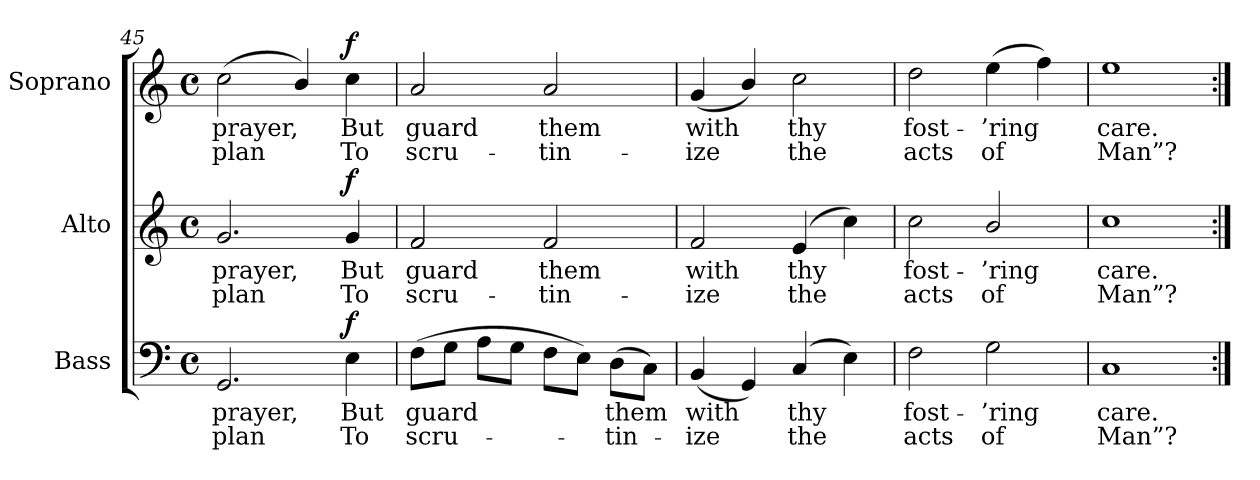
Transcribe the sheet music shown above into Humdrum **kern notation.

**kern	**text	**text	**dynam	**kern	**text	**text	**dynam	**kern	**text	**text	**dynam
*part3	*part3	*part3	*part3	*part2	*part2	*part2	*part2	*part1	*part1	*part1	*part1
*staff3	*staff3	*staff3	*staff3	*staff2	*staff2	*staff2	*staff2	*staff1	*staff1	*staff1	*staff1
*I"Bass	*	*	*	*I"Alto	*	*	*	*I"Soprano	*	*	*
*clefF4	*	*	*	*clefG2	*	*	*	*clefG2	*	*	*
*k[]	*	*	*	*k[]	*	*	*	*k[]	*	*	*
*C:	*	*	*	*C:	*	*	*	*C:	*	*	*
*M4/4	*	*	*	*M4/4	*	*	*	*M4/4	*	*	*
*met(c)	*	*	*	*met(c)	*	*	*	*met(c)	*	*	*
=45	=45	=45	=45	=45	=45	=45	=45	=45	=45	=45	=45
!	!LO:LY:b:color=#000000	!LO:LY:b:color=#000000	!	!	!	!	!	!	!	!	!
!	!	!	!	!	!LO:LY:b:color=#000000	!LO:LY:b:color=#000000	!	!	!	!	!
!	!	!	!	!	!	!	!	!	!LO:LY:b:color=#000000	!LO:LY:b:color=#000000	!
2.GGi/	prayer,	plan	.	2.gi/	prayer,	plan	.	(2cci\	prayer,	plan	.
.	.	.	.	.	.	.	.	4bi/)	.	.	.
!	!LO:LY:b:color=#000000	!LO:LY:b:color=#000000	!	!	!	!	!	!	!	!	!
!	!	!	!	!	!LO:LY:b:color=#000000	!LO:LY:b:color=#000000	!	!	!	!	!
!	!	!	!	!	!	!	!	!	!LO:LY:b:color=#000000	!LO:LY:b:color=#000000	!
4Ei\	But	To	f	4gi/	But	To	f	4cci\	But	To	f
!!LO:LB:g=z
=46	=46	=46	=46	=46	=46	=46	=46	=46	=46	=46	=46
!	!LO:LY:b:color=#000000	!LO:LY:b:color=#000000	!	!	!	!	!	!	!	!	!
!	!	!	!	!	!LO:LY:b:color=#000000	!LO:LY:b:color=#000000	!	!	!	!	!
!	!	!	!	!	!	!	!	!	!LO:LY:b:color=#000000	!LO:LY:b:color=#000000	!
(8Fi\L	guard	scru-	.	2fi/	guard	scru-	.	2ai/	guard	scru-	.
8Gi\J	.	.	.	.	.	.	.	.	.	.	.
8Ai\L	.	.	.	.	.	.	.	.	.	.	.
8Gi\J	.	.	.	.	.	.	.	.	.	.	.
!	!	!	!	!	!LO:LY:b:color=#000000	!LO:LY:b:color=#000000	!	!	!	!	!
!	!	!	!	!	!	!	!	!	!LO:LY:b:color=#000000	!LO:LY:b:color=#000000	!
8Fi\L	.	.	.	2fi/	them	-tin-	.	2ai/	them	-tin-	.
8Ei\J)	.	.	.	.	.	.	.	.	.	.	.
!	!LO:LY:b:color=#000000	!LO:LY:b:color=#000000	!	!	!	!	!	!	!	!	!
(8Di\L	them	-tin-	.	.	.	.	.	.	.	.	.
8Ci\J)	.	.	.	.	.	.	.	.	.	.	.
=47	=47	=47	=47	=47	=47	=47	=47	=47	=47	=47	=47
!	!LO:LY:b:color=#000000	!LO:LY:b:color=#000000	!	!	!	!	!	!	!	!	!
!	!	!	!	!	!LO:LY:b:color=#000000	!LO:LY:b:color=#000000	!	!	!	!	!
!	!	!	!	!	!	!	!	!	!LO:LY:b:color=#000000	!LO:LY:b:color=#000000	!
(4BBi/	with	-ize	.	2fi/	with	-ize	.	(4gi/	with	-ize	.
4GGi/)	.	.	.	.	.	.	.	4bi/)	.	.	.
!	!LO:LY:b:color=#000000	!LO:LY:b:color=#000000	!	!	!	!	!	!	!	!	!
!	!	!	!	!	!LO:LY:b:color=#000000	!LO:LY:b:color=#000000	!	!	!	!	!
!	!	!	!	!	!	!	!	!	!LO:LY:b:color=#000000	!LO:LY:b:color=#000000	!
(4Ci/	thy	the	.	(4ei/	thy	the	.	2cci\	thy	the	.
4Ei\)	.	.	.	4cci\)	.	.	.	.	.	.	.
=48	=48	=48	=48	=48	=48	=48	=48	=48	=48	=48	=48
!	!LO:LY:b:color=#000000	!LO:LY:b:color=#000000	!	!	!	!	!	!	!	!	!
!	!	!	!	!	!LO:LY:b:color=#000000	!LO:LY:b:color=#000000	!	!	!	!	!
!	!	!	!	!	!	!	!	!	!LO:LY:b:color=#000000	!LO:LY:b:color=#000000	!
2Fi\	fost-	acts	.	2cci\	fost-	acts	.	2ddi\	fost-	acts	.
!	!LO:LY:b:color=#000000	!LO:LY:b:color=#000000	!	!	!	!	!	!	!	!	!
!	!	!	!	!	!LO:LY:b:color=#000000	!LO:LY:b:color=#000000	!	!	!	!	!
!	!	!	!	!	!	!	!	!	!LO:LY:b:color=#000000	!LO:LY:b:color=#000000	!
2Gi\	-’ring	of	.	2bi/	-’ring	of	.	(4eei\	-’ring	of	.
.	.	.	.	.	.	.	.	4ffi\)	.	.	.
=49	=49	=49	=49	=49	=49	=49	=49	=49	=49	=49	=49
!	!LO:LY:b:color=#000000	!LO:LY:b:color=#000000	!	!	!	!	!	!	!	!	!
!	!	!	!	!	!LO:LY:b:color=#000000	!LO:LY:b:color=#000000	!	!	!	!	!
!	!	!	!	!	!	!	!	!	!LO:LY:b:color=#000000	!LO:LY:b:color=#000000	!
1Ci	care.	Man”?	.	1cci	care.	Man”?	.	1eei	care.	Man”?	.
=:|!	=:|!	=:|!	=:|!	=:|!	=:|!	=:|!	=:|!	=:|!	=:|!	=:|!	=:|!
*-	*-	*-	*-	*-	*-	*-	*-	*-	*-	*-	*-
